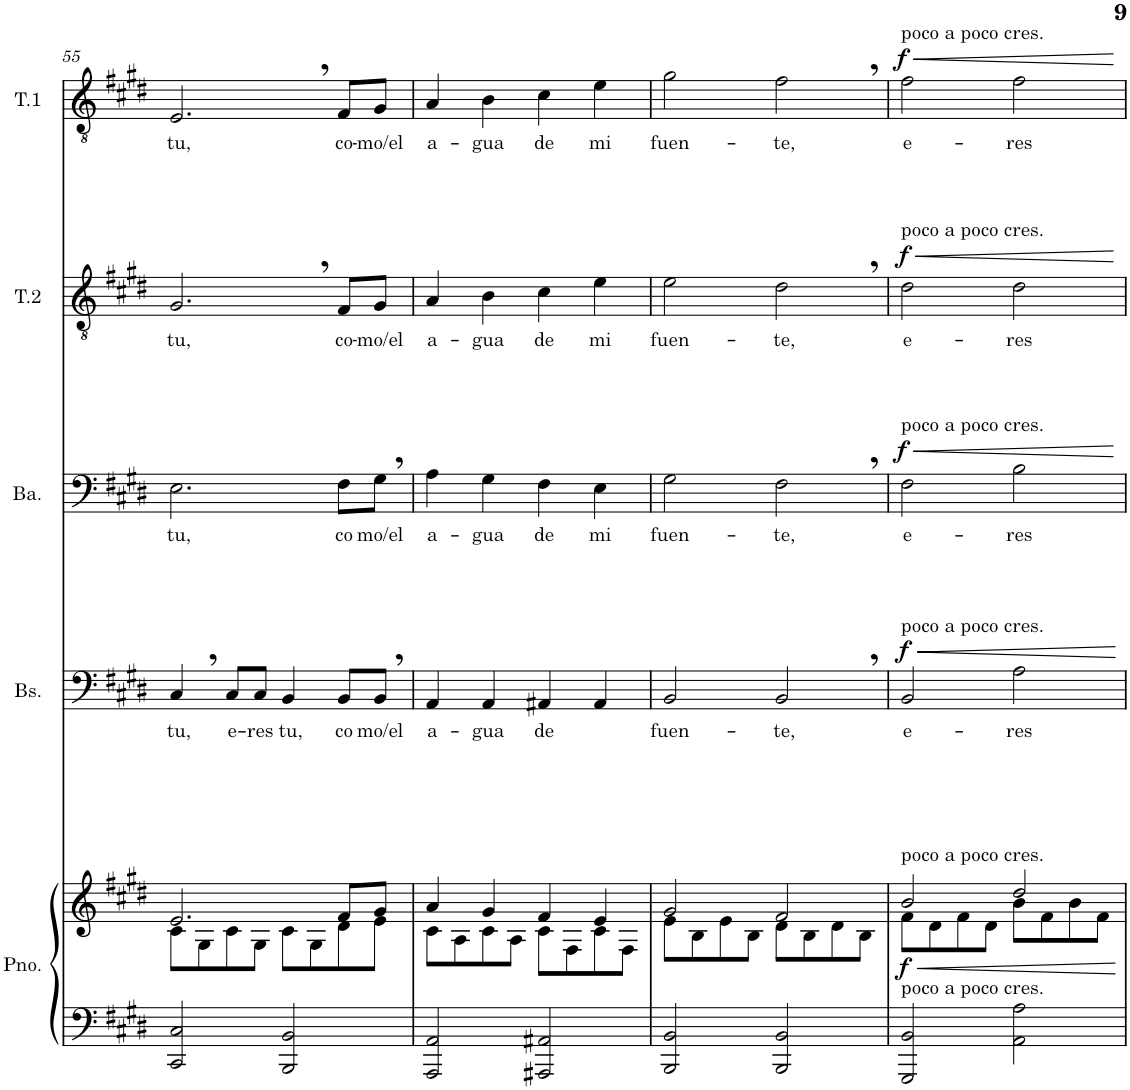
**kern	**kern	**dynam	**kern	**text	**dynam	**kern	**text	**dynam	**kern	**text	**dynam	**kern	**text	**dynam
*part5	*part5	*part5	*part4	*part4	*part4	*part3	*part3	*part3	*part2	*part2	*part2	*part1	*part1	*part1
*staff6	*staff5	*staff5/6	*staff4	*staff4	*staff4	*staff3	*staff3	*staff3	*staff2	*staff2	*staff2	*staff1	*staff1	*staff1
*I"Piano	*	*	*I"Bas	*	*	*I"Bariton	*	*	*I"Tenor 2	*	*	*I"Tenor 1	*	*
*I'Pno.	*	*	*I'Bs.	*	*	*I'Ba.	*	*	*I'T.2	*	*	*I'T.1	*	*
!!LO:PB:g=z
*clefF4	*clefG2	*	*clefF4	*	*	*clefF4	*	*	*clefGv2	*	*	*clefGv2	*	*
*k[f#c#g#d#]	*k[f#c#g#d#]	*	*k[f#c#g#d#]	*	*	*k[f#c#g#d#]	*	*	*k[f#c#g#d#]	*	*	*k[f#c#g#d#]	*	*
*M4/4	*M4/4	*	*M4/4	*	*	*M4/4	*	*	*M4/4	*	*	*M4/4	*	*
=55	=55	=55	=55	=55	=55	=55	=55	=55	=55	=55	=55	=55	=55	=55
*	*^	*	*	*	*	*	*	*	*	*	*	*	*	*
!	!	!	!	!	!LO:LY:b	!	!	!LO:LY:b	!	!	!LO:LY:b	!	!	!LO:LY:b	!
2CC#/ 2C#/	2.e/	8c#\L	.	4C#,/	tu,	.	2.E\	tu,	.	2.G#,/	tu,	.	2.E,/	tu,	.
.	.	8G#\	.	.	.	.	.	.	.	.	.	.	.	.	.
!	!	!	!	!	!LO:LY:b	!	!	!	!	!	!	!	!	!	!
.	.	8c#\	.	8C#/L	e-	.	.	.	.	.	.	.	.	.	.
!	!	!	!	!	!LO:LY:b	!	!	!	!	!	!	!	!	!	!
.	.	8G#\J	.	8C#/J	-res	.	.	.	.	.	.	.	.	.	.
!	!	!	!	!	!LO:LY:b	!	!	!	!	!	!	!	!	!	!
2BBB/ 2BB/	.	8c#\L	.	4BB/	tu,	.	.	.	.	.	.	.	.	.	.
.	.	8G#\	.	.	.	.	.	.	.	.	.	.	.	.	.
!	!	!	!	!	!LO:LY:b	!	!	!LO:LY:b	!	!	!LO:LY:b	!	!	!LO:LY:b	!
.	8f#/L	8d#\	.	8BB/L	co	.	8F#\L	co	.	8F#/L	co-	.	8F#/L	co-	.
!	!	!	!	!	!LO:LY:b	!	!	!LO:LY:b	!	!	!LO:LY:b	!	!	!LO:LY:b	!
.	8g#/J	8e\J	.	8BB,/J	mo/el	.	8G#,\J	mo/el	.	8G#/J	-mo/el	.	8G#/J	-mo/el	.
=56	=56	=56	=56	=56	=56	=56	=56	=56	=56	=56	=56	=56	=56	=56	=56
!	!	!	!	!	!LO:LY:b	!	!	!LO:LY:b	!	!	!LO:LY:b	!	!	!LO:LY:b	!
2AAA/ 2AA/	4a/	8c#\L	.	4AA/	a-	.	4A\	a-	.	4A/	a-	.	4A/	a-	.
.	.	8A\	.	.	.	.	.	.	.	.	.	.	.	.	.
!	!	!	!	!	!LO:LY:b	!	!	!LO:LY:b	!	!	!LO:LY:b	!	!	!LO:LY:b	!
.	4g#/	8c#\	.	4AA/	-gua	.	4G#\	-gua	.	4B\	-gua	.	4B\	-gua	.
.	.	8A\J	.	.	.	.	.	.	.	.	.	.	.	.	.
!	!	!	!	!	!LO:LY:b	!	!	!LO:LY:b	!	!	!LO:LY:b	!	!	!LO:LY:b	!
2AAA#X/ 2AA#X/	4f#/	8c#\L	.	4AA#X/	de	.	4F#\	de	.	4c#\	de	.	4c#\	de	.
.	.	8F#\	.	.	.	.	.	.	.	.	.	.	.	.	.
!	!	!	!	!	!	!	!	!LO:LY:b	!	!	!LO:LY:b	!	!	!LO:LY:b	!
.	4e/	8c#\	.	4AA#/	.	.	4E\	mi	.	4e\	mi	.	4e\	mi	.
.	.	8F#\J	.	.	.	.	.	.	.	.	.	.	.	.	.
=57	=57	=57	=57	=57	=57	=57	=57	=57	=57	=57	=57	=57	=57	=57	=57
!	!	!	!	!	!LO:LY:b	!	!	!LO:LY:b	!	!	!LO:LY:b	!	!	!LO:LY:b	!
2BBB/ 2BB/	2g#/	8e\L	.	2BB/	fuen-	.	2G#\	fuen-	.	2e\	fuen-	.	2g#\	fuen-	.
.	.	8B\	.	.	.	.	.	.	.	.	.	.	.	.	.
.	.	8e\	.	.	.	.	.	.	.	.	.	.	.	.	.
.	.	8B\J	.	.	.	.	.	.	.	.	.	.	.	.	.
!	!	!	!	!	!LO:LY:b	!	!	!LO:LY:b	!	!	!LO:LY:b	!	!	!LO:LY:b	!
2BBB/ 2BB/	2f#/	8d#\L	.	2BB,/	-te,	.	2F#,\	-te,	.	2d#,\	-te,	.	2f#,\	-te,	.
.	.	8B\	.	.	.	.	.	.	.	.	.	.	.	.	.
.	.	8d#\	.	.	.	.	.	.	.	.	.	.	.	.	.
.	.	8B\J	.	.	.	.	.	.	.	.	.	.	.	.	.
=58	=58	=58	=58	=58	=58	=58	=58	=58	=58	=58	=58	=58	=58	=58	=58
!	!	!	!	!	!	!	!	!	!	!	!	!	!LO:TX:a:t=poco a poco cres.	!	!
!	!	!	!	!	!	!	!	!	!	!LO:TX:a:t=poco a poco cres.	!	!	!	!	!
!	!	!	!	!	!	!	!LO:TX:a:t=poco a poco cres.	!	!	!	!	!	!	!	!
!	!	!	!	!LO:TX:a:t=poco a poco cres.	!	!	!	!	!	!	!	!	!	!	!
!	!LO:TX:a:t=poco a poco cres.	!	!	!	!	!	!	!	!	!	!	!	!	!	!
!LO:TX:a:t=poco a poco cres.	!	!	!	!	!	!	!	!	!	!	!	!	!	!	!
!	!	!	!LO:HP:b	!	!LO:LY:b	!LO:HP:b	!	!LO:LY:b	!LO:HP:b	!	!LO:LY:b	!LO:HP:b	!	!LO:LY:b	!LO:HP:b
!	!	!	!LO:DY:n=1:b	!	!	!LO:DY:n=1:a	!	!	!LO:DY:n=1:a	!	!	!LO:DY:n=1:a	!	!	!LO:DY:n=1:a
2GGG#/ 2BB/	2b/	8f#\L	< f	2BB/	e-	< f	2F#\	e-	< f	2d#\	e-	< f	2f#\	e-	< f
.	.	8d#\	.	.	.	.	.	.	.	.	.	.	.	.	.
.	.	8f#\	.	.	.	.	.	.	.	.	.	.	.	.	.
.	.	8d#\J	.	.	.	.	.	.	.	.	.	.	.	.	.
!	!	!	!	!	!LO:LY:b	!	!	!LO:LY:b	!	!	!LO:LY:b	!	!	!LO:LY:b	!
2AA\ 2A\	2dd#/	8b\L	.	2A\	-res	.	2B\	-res	.	2d#\	-res	.	2f#\	-res	.
.	.	8f#\	.	.	.	.	.	.	.	.	.	.	.	.	.
.	.	8b\	.	.	.	.	.	.	.	.	.	.	.	.	.
.	.	8f#\J	.	.	.	.	.	.	.	.	.	.	.	.	.
*	*v	*v	*	*	*	*	*	*	*	*	*	*	*	*	*
.	.	[	.	.	[	.	.	[	.	.	[	.	.	[
=	=	=	=	=	=	=	=	=	=	=	=	=	=	=
*-	*-	*-	*-	*-	*-	*-	*-	*-	*-	*-	*-	*-	*-	*-
